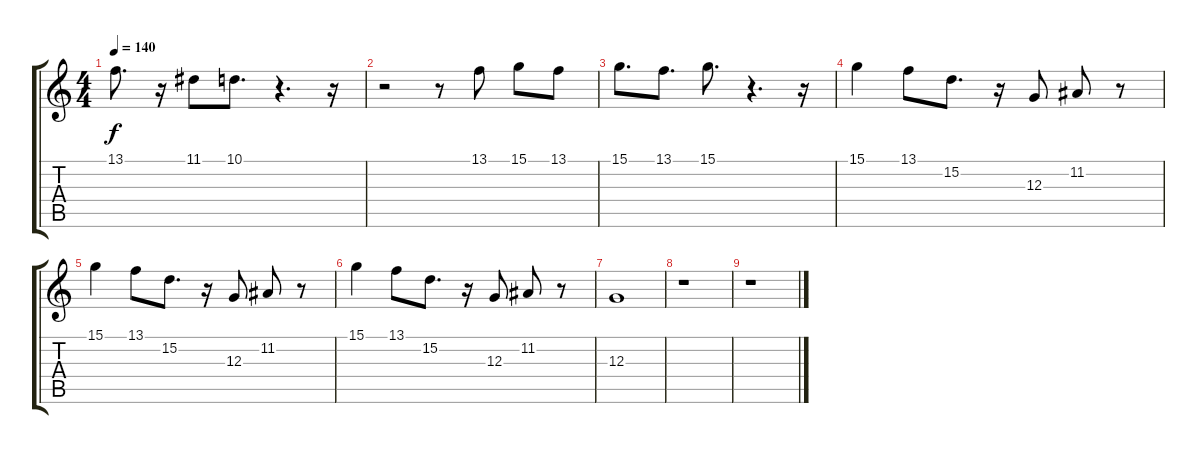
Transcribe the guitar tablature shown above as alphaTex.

\track "" {instrument lead3calliope}
\staff {score tabs}
\tuning (E4 B3 G3 D3 A2 E2) {hide}
\ts (4 4)
\tempo 140
\clef g2
\ks c
13.1.8{d dy f} r.16 11.1.8 10.1.8{d} r.4{d} r.16 |
r.2 r.8 13.1.8 15.1.8 13.1.8 |
15.1.8{d} 13.1.8{d} 15.1.8{d} r.4{d} r.16 |
15.1.4 13.1.8 15.2.8{d} r.16 12.3.8 11.2.8 r.8 |
15.1.4 13.1.8 15.2.8{d} r.16 12.3.8 11.2.8 r.8 |
15.1.4 13.1.8 15.2.8{d} r.16 12.3.8 11.2.8 r.8 |
12.3.1 |
r.1 |
r.1
